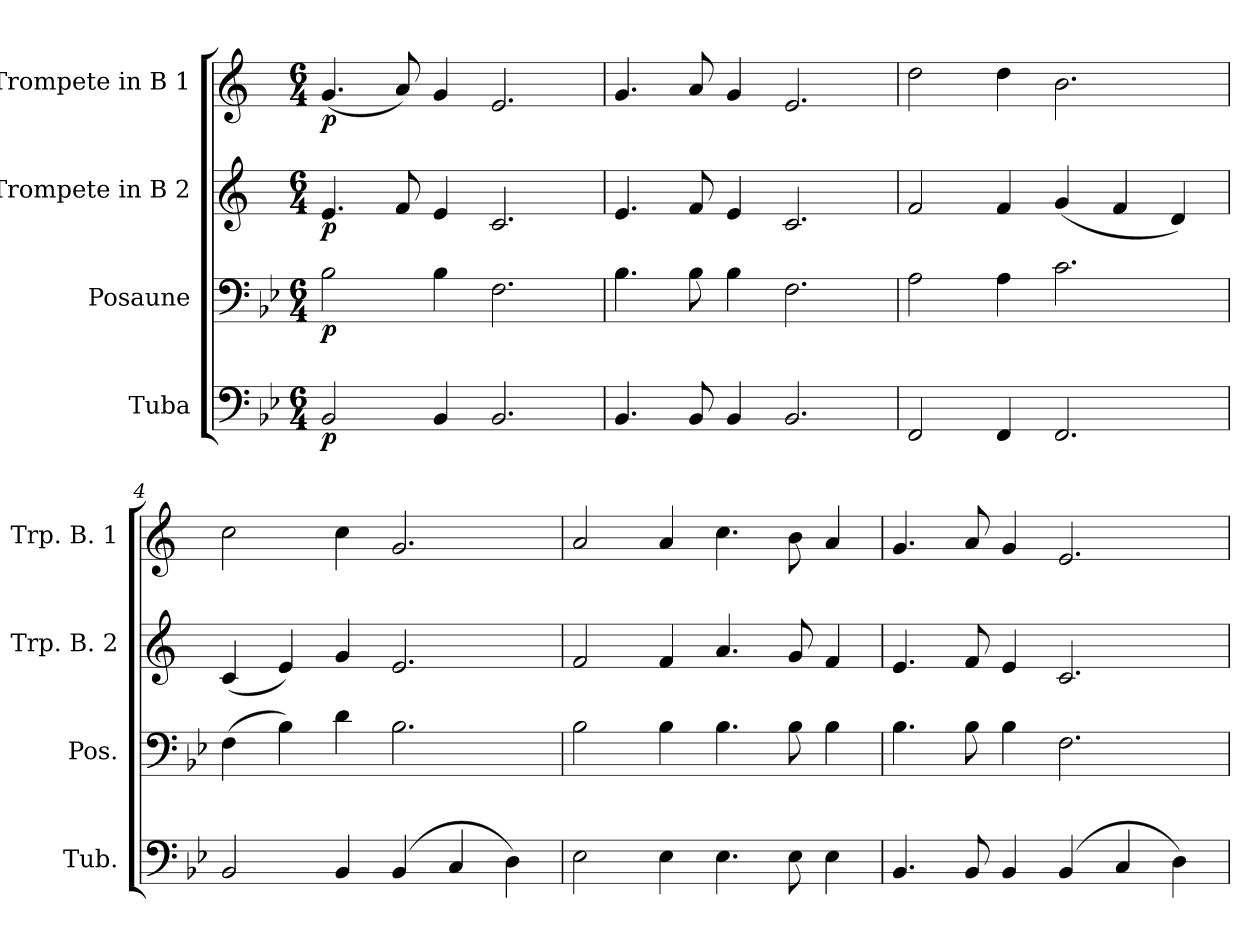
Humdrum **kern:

**kern	**dynam	**kern	**dynam	**kern	**dynam	**kern	**dynam
*part4	*part4	*part3	*part3	*part2	*part2	*part1	*part1
*staff4	*staff4	*staff3	*staff3	*staff2	*staff2	*staff1	*staff1
*I"Tuba	*	*I"Posaune	*	*I"Trompete in B 2	*	*I"Trompete in B 1	*
*I'Tub.	*	*I'Pos.	*	*I'Trp. B. 2	*	*I'Trp. B. 1	*
*clefF4	*	*clefF4	*	*clefG2	*	*clefG2	*
*	*	*	*	*ITrd1c2	*	*ITrd1c2	*
*k[b-e-]	*	*k[b-e-]	*	*k[b-e-]	*	*k[b-e-]	*
*M6/4	*	*M6/4	*	*M6/4	*	*M6/4	*
*MM75	*	*MM75	*	*MM75	*	*MM75	*
=1	=1	=1	=1	=1	=1	=1	=1
!	!LO:DY:b	!	!LO:DY:b	!	!LO:DY:b	!	!LO:DY:b
2BB-/	p	2B-\	p	4.d/	p	(<4.f/	p
.	.	.	.	8e-/	.	8g/)	.
4BB-/	.	4B-\	.	4d/	.	4f/	.
2.BB-/	.	2.F\	.	2.B-/	.	2.d/	.
=2	=2	=2	=2	=2	=2	=2	=2
4.BB-/	.	4.B-\	.	4.d/	.	4.f/	.
8BB-/	.	8B-\	.	8e-/	.	8g/	.
4BB-/	.	4B-\	.	4d/	.	4f/	.
2.BB-/	.	2.F\	.	2.B-/	.	2.d/	.
=3	=3	=3	=3	=3	=3	=3	=3
2FF/	.	2A\	.	2e-/	.	2cc\	.
4FF/	.	4A\	.	4e-/	.	4cc\	.
2.FF/	.	2.c\	.	(<4f/	.	2.a\	.
.	.	.	.	4e-/	.	.	.
.	.	.	.	4c/)	.	.	.
=4	=4	=4	=4	=4	=4	=4	=4
2BB-/	.	(>4F\	.	(<4B-/	.	2b-\	.
.	.	4B-\)	.	4d/)	.	.	.
4BB-/	.	4d\	.	4f/	.	4b-\	.
(>4BB-/	.	2.B-\	.	2.d/	.	2.f/	.
4C/	.	.	.	.	.	.	.
4D\)	.	.	.	.	.	.	.
!!LO:LB:g=z
=5	=5	=5	=5	=5	=5	=5	=5
2E-\	.	2B-\	.	2e-/	.	2g/	.
4E-\	.	4B-\	.	4e-/	.	4g/	.
4.E-\	.	4.B-\	.	4.g/	.	4.b-\	.
8E-\	.	8B-\	.	8f/	.	8a\	.
4E-\	.	4B-\	.	4e-/	.	4g/	.
=6	=6	=6	=6	=6	=6	=6	=6
4.BB-/	.	4.B-\	.	4.d/	.	4.f/	.
8BB-/	.	8B-\	.	8e-/	.	8g/	.
4BB-/	.	4B-\	.	4d/	.	4f/	.
(>4BB-/	.	2.F\	.	2.B-/	.	2.d/	.
4C/	.	.	.	.	.	.	.
4D\)	.	.	.	.	.	.	.
=	=	=	=	=	=	=	=
*-	*-	*-	*-	*-	*-	*-	*-
